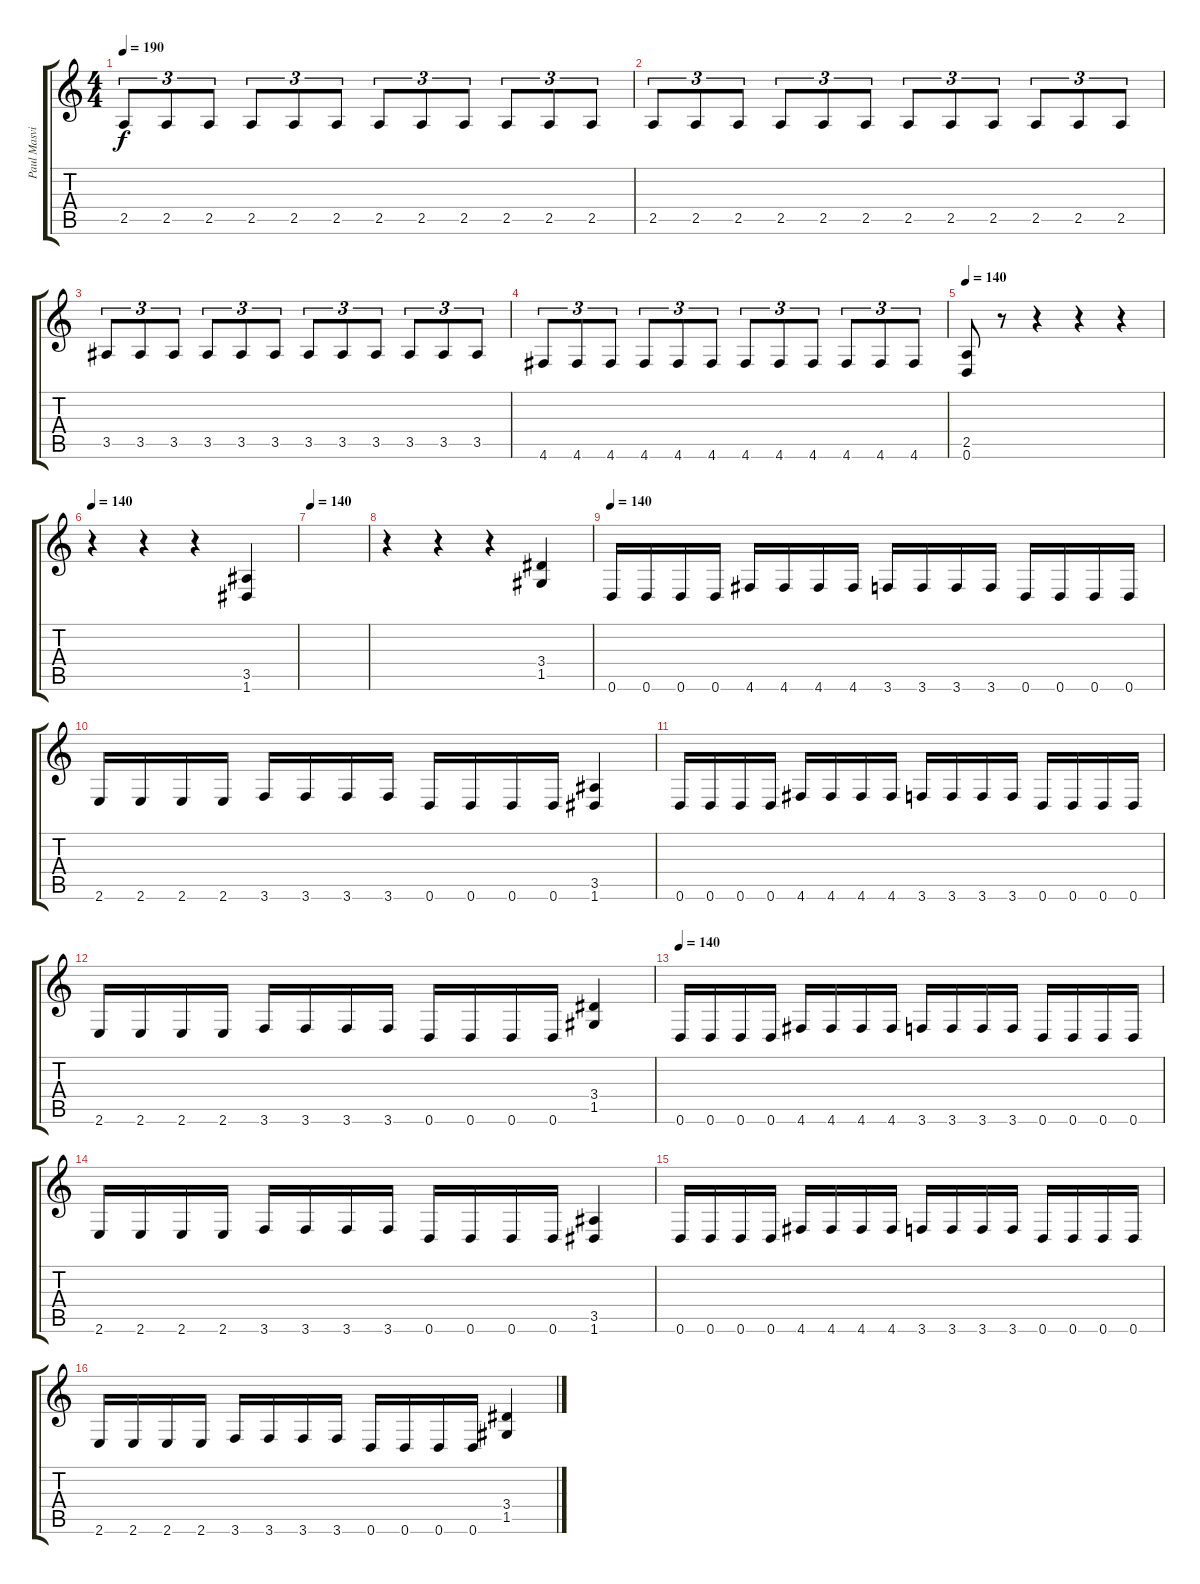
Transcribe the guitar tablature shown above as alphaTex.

\track ("Paul Masvidal" "Paul Masvi") {instrument distortionguitar}
\staff {score tabs}
\tuning (D4 A3 F3 C3 G2 D2) {hide}
\ts (4 4)
\tempo 190
\clef g2
\ks c
2.5.8{tu (3 2) dy f} 2.5.8{tu (3 2)} 2.5.8{tu (3 2)} 2.5.8{tu (3 2)} 2.5.8{tu (3 2)} 2.5.8{tu (3 2)} 2.5.8{tu (3 2)} 2.5.8{tu (3 2)} 2.5.8{tu (3 2)} 2.5.8{tu (3 2)} 2.5.8{tu (3 2)} 2.5.8{tu (3 2)} |
2.5.8{tu (3 2)} 2.5.8{tu (3 2)} 2.5.8{tu (3 2)} 2.5.8{tu (3 2)} 2.5.8{tu (3 2)} 2.5.8{tu (3 2)} 2.5.8{tu (3 2)} 2.5.8{tu (3 2)} 2.5.8{tu (3 2)} 2.5.8{tu (3 2)} 2.5.8{tu (3 2)} 2.5.8{tu (3 2)} |
3.5.8{tu (3 2)} 3.5.8{tu (3 2)} 3.5.8{tu (3 2)} 3.5.8{tu (3 2)} 3.5.8{tu (3 2)} 3.5.8{tu (3 2)} 3.5.8{tu (3 2)} 3.5.8{tu (3 2)} 3.5.8{tu (3 2)} 3.5.8{tu (3 2)} 3.5.8{tu (3 2)} 3.5.8{tu (3 2)} |
4.6.8{tu (3 2)} 4.6.8{tu (3 2)} 4.6.8{tu (3 2)} 4.6.8{tu (3 2)} 4.6.8{tu (3 2)} 4.6.8{tu (3 2)} 4.6.8{tu (3 2)} 4.6.8{tu (3 2)} 4.6.8{tu (3 2)} 4.6.8{tu (3 2)} 4.6.8{tu (3 2)} 4.6.8{tu (3 2)} |
\tempo 140
(2.5 0.6).8 r.8 r.4 r.4 r.4 |
\tempo 140
r.4 r.4 r.4 (3.5 1.6).4 |
\tempo 140
|
r.4 r.4 r.4 (3.4 1.5).4 |
\tempo 140
0.6.16 0.6.16 0.6.16 0.6.16 4.6.16 4.6.16 4.6.16 4.6.16 3.6.16 3.6.16 3.6.16 3.6.16 0.6.16 0.6.16 0.6.16 0.6.16 |
2.6.16 2.6.16 2.6.16 2.6.16 3.6.16 3.6.16 3.6.16 3.6.16 0.6.16 0.6.16 0.6.16 0.6.16 (3.5 1.6).4 |
0.6.16 0.6.16 0.6.16 0.6.16 4.6.16 4.6.16 4.6.16 4.6.16 3.6.16 3.6.16 3.6.16 3.6.16 0.6.16 0.6.16 0.6.16 0.6.16 |
2.6.16 2.6.16 2.6.16 2.6.16 3.6.16 3.6.16 3.6.16 3.6.16 0.6.16 0.6.16 0.6.16 0.6.16 (3.4 1.5).4 |
\tempo 140
0.6.16 0.6.16 0.6.16 0.6.16 4.6.16 4.6.16 4.6.16 4.6.16 3.6.16 3.6.16 3.6.16 3.6.16 0.6.16 0.6.16 0.6.16 0.6.16 |
2.6.16 2.6.16 2.6.16 2.6.16 3.6.16 3.6.16 3.6.16 3.6.16 0.6.16 0.6.16 0.6.16 0.6.16 (3.5 1.6).4 |
0.6.16 0.6.16 0.6.16 0.6.16 4.6.16 4.6.16 4.6.16 4.6.16 3.6.16 3.6.16 3.6.16 3.6.16 0.6.16 0.6.16 0.6.16 0.6.16 |
2.6.16 2.6.16 2.6.16 2.6.16 3.6.16 3.6.16 3.6.16 3.6.16 0.6.16 0.6.16 0.6.16 0.6.16 (3.4 1.5).4
